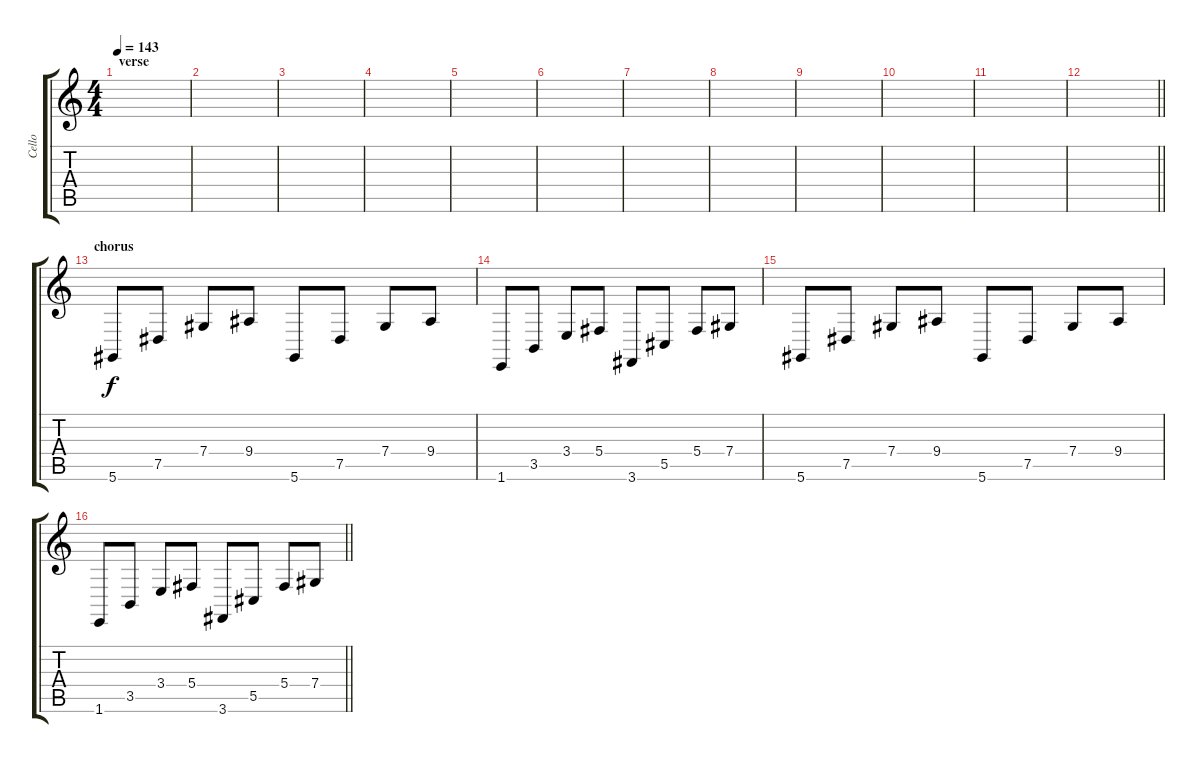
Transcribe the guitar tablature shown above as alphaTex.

\track ("Cello" "Cello") {instrument cello}
\staff {score tabs}
\tuning (Eb4 Bb3 Gb3 Db3 Ab2 Eb2) {hide}
\ts (4 4)
\section ("" "verse")
\tempo 143
\clef g2
\ks c
|
|
|
|
|
|
|
|
|
|
|
\barLineRight lightlight
|
\section ("" "chorus")
5.6.8{volume 14} 7.5.8 7.4.8 9.4.8 5.6.8 7.5.8 7.4.8 9.4.8 |
1.6.8 3.5.8 3.4.8 5.4.8 3.6.8 5.5.8 5.4.8 7.4.8 |
5.6.8 7.5.8 7.4.8 9.4.8 5.6.8 7.5.8 7.4.8 9.4.8 |
\barLineRight lightlight
1.6.8 3.5.8 3.4.8 5.4.8 3.6.8 5.5.8 5.4.8 7.4.8
